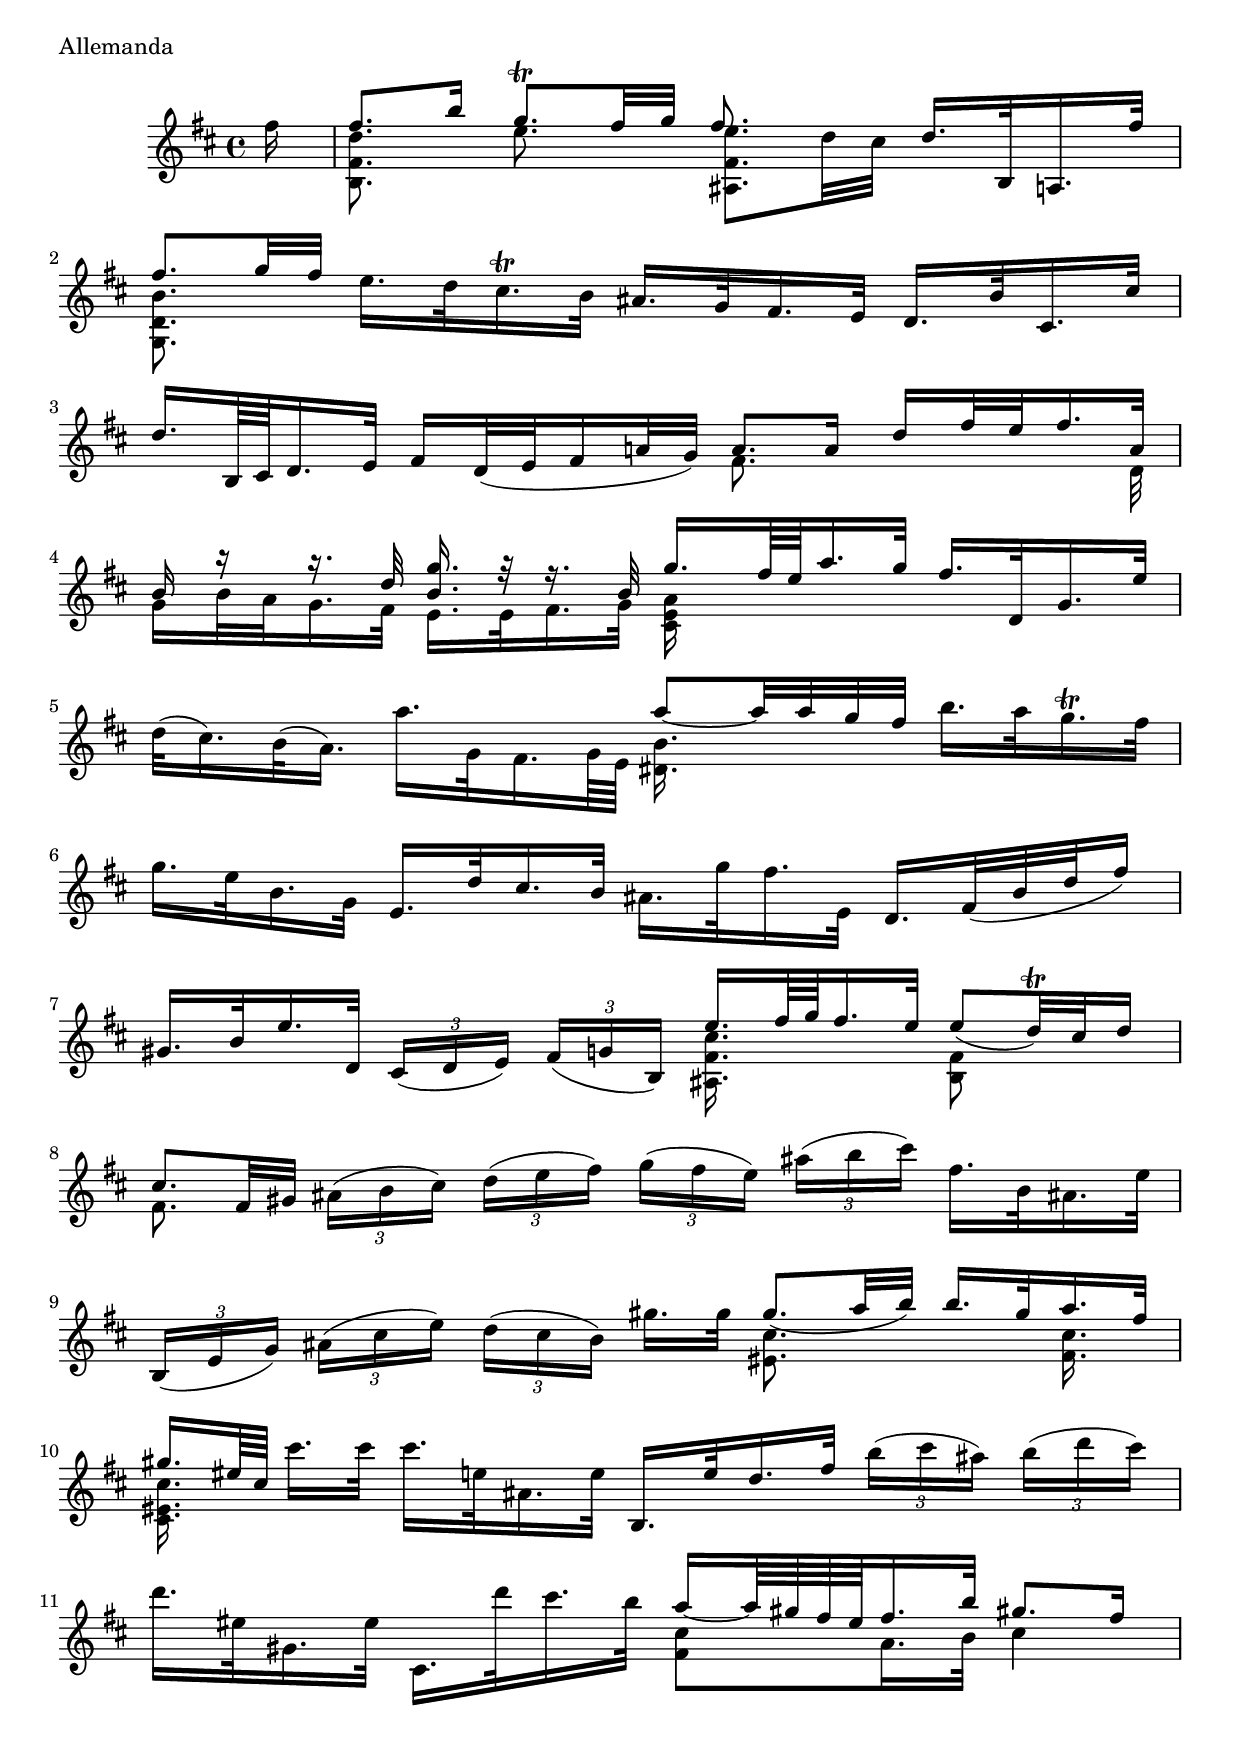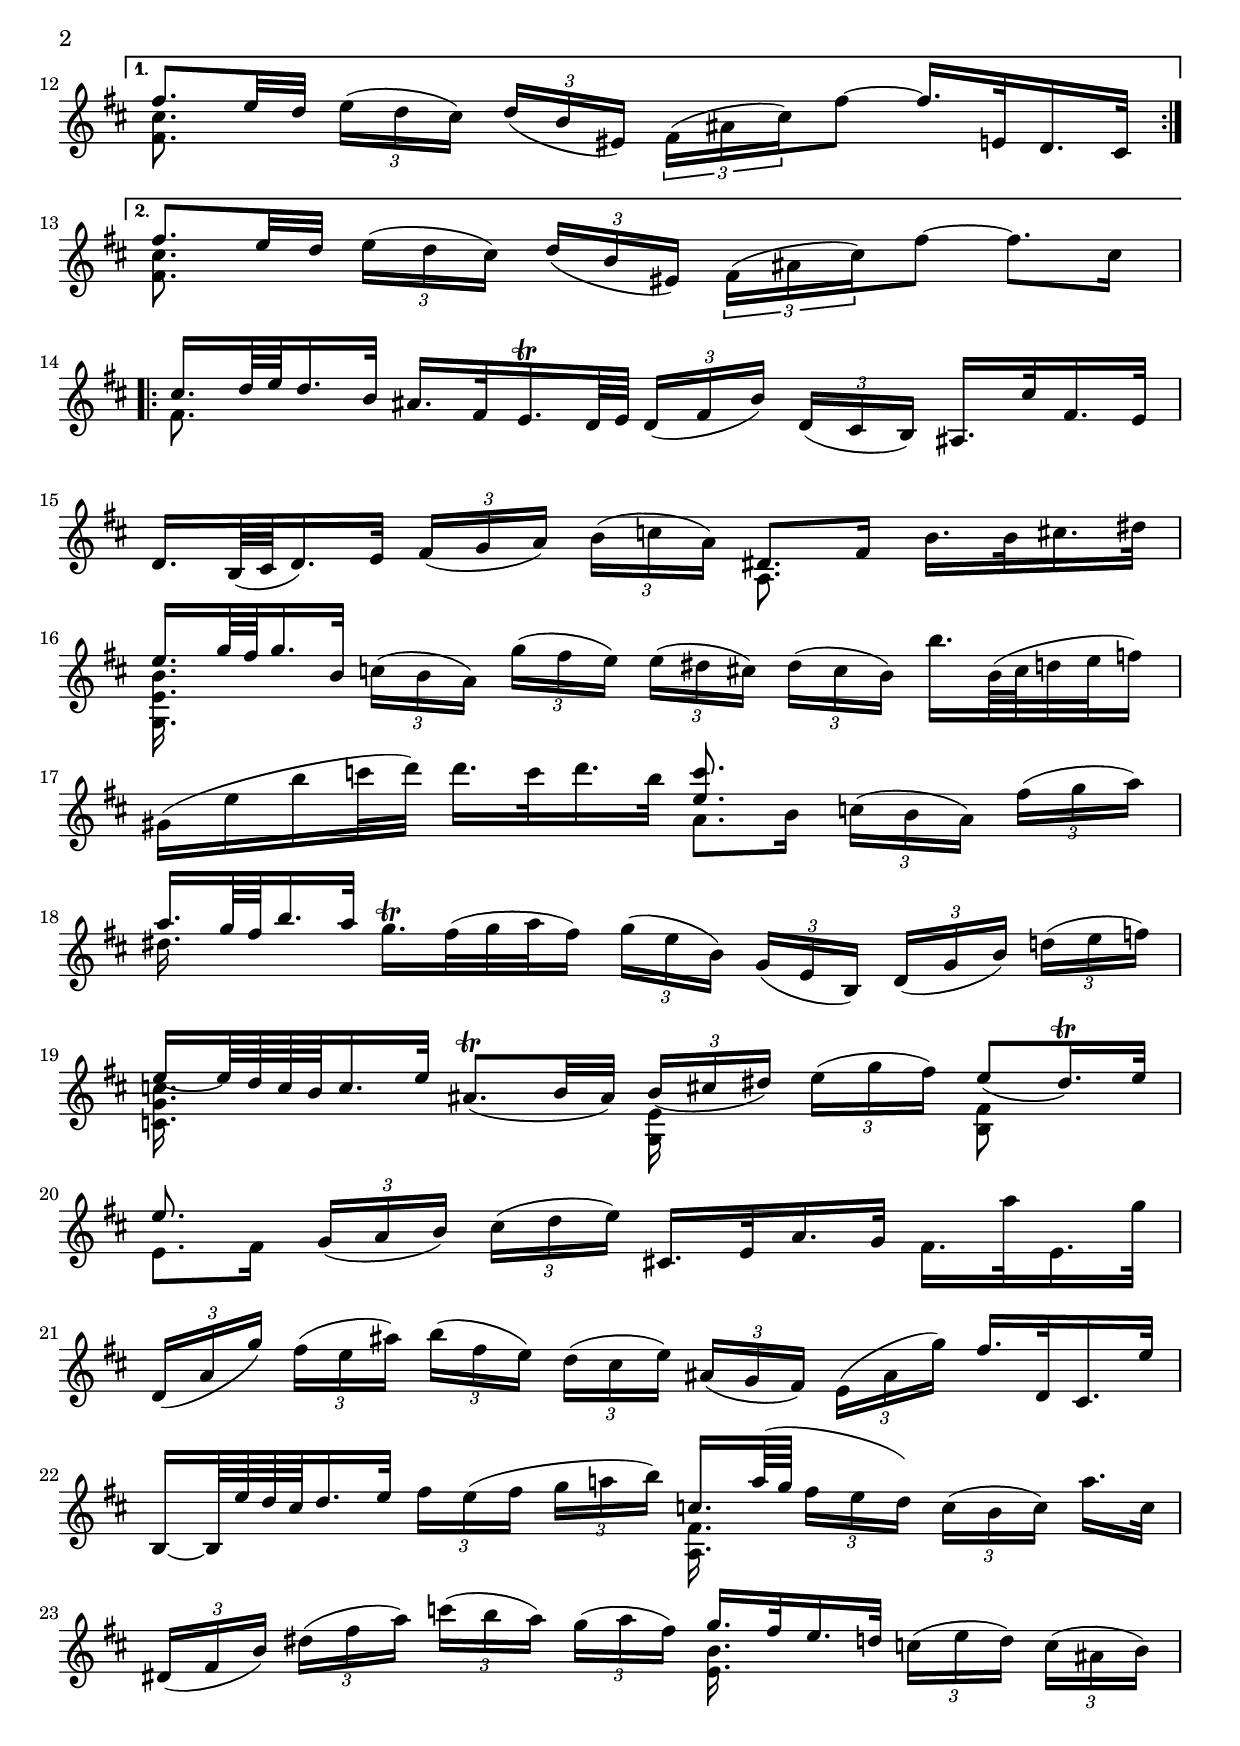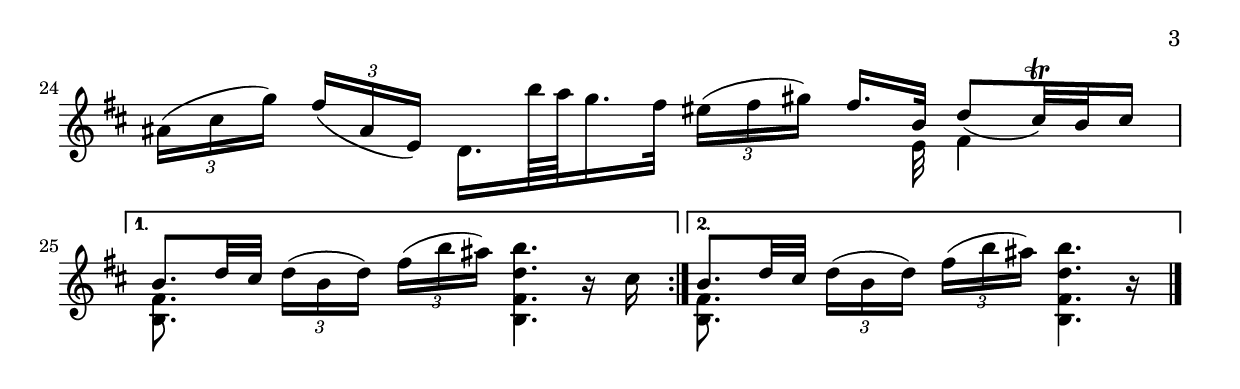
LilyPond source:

\version "2.24.3"

% Movement 1, Allemanda

\version "2.24.3"

iA =  {
  \tupletSpan 8
  \set autoBeaming = ##f
  s16 |
  \stemDown
  <d'' fis' b>8.  s16  e''8.  s16 <e'' fis' ais>8.[  d''32 cis''32]
  \stemNeutral   d''16.[  b32  a16.  fis''32]  |
  % 2
  \stemUp  fis''8.[  g''32  fis''32] \stemNeutral
   e''16.[  d''32 cis''16.\trill  b'32]  ais'16.[  g'32  fis'16.  e'32]
   d'16.[  b'32  cis'16.  cis''32]  |
  % 3
   d''16.[  b64  cis'64  d'16.  e'32]
   fis'16[  d'32(  e'32 fis'16  a'!32   g'32)] \stemUp  a'8.[  a'16]
   d''16[  fis''32  e''32  fis''16.  a'32] |
  % 4
  b'16 r16 r16. d''32  <g'' b'>16. r32 r16. b'32
   g''16.[ fis''64  e''64  a''16.  g''32]
  \stemNeutral  fis''16.[  d'32  g'16. e''32]  |
  % 5
   d''32[(   cis''16.)  b'32(   a'16.)]   a''16.[  g'32  fis'16. g'64  e'64]
  \stemDown <b' dis'>16. s32 s4. |  s1 |
  % 7
  s2 \stemUp  e''16.[  fis''64  g''64  fis''16.  e''32]
   e''8[(   d''32)\trill cis''32  d''16]  |
  % 8
   cis''8.[  fis'32  gis'32] \stemNeutral \tuplet 3/2
  { ais'16[(  b'   cis'')]  d''[(  e''   fis'')]
   g''[(  fis''   e'')]  ais''[(  b''   cis''')]}
   fis''16.[  b'32  ais'!16. e''32]  |
  % 9
  \tuplet 3/2 { b16[(  e'16   g'16)]   ais'16[(  cis''16   e''16)]
   d''16[(  cis''16   b'16)]}   gis''16.[  gis''32] \stemUp
   gis''8.[(  a''32  b''32)]   b''16.[  gis''32  a''16.  fis''32]  |
  % 10
   gis''16.[  eis''64  cis''64] \stemNeutral   cis'''16.[  cis'''32]
   cis'''16.[ e''32  ais'16.  e''32]   b16.[  e''32  d''16.  fis''32]
  \tuplet 3/2 { b''16[(  cis'''16   ais''16)]   b''16[(  d'''16   cis'''16)]}  |
  % 11
   d'''16.[  eis''32  gis'16.  eis''32]
   cis'16.[  d'''32  cis'''16.  b''32]
  \stemUp
   a''16[ ~ a''64  gis''64  fis''64  eis''64 fis''16.  b''32]
   gis''!8.[  fis''16]  |
  % 12, prima volta
   fis''8.[  e''32  d''32] \stemNeutral  \tuplet 3/2
    { e''16[(  d''  cis'')]   d''[( b'   eis')]   fis'[(  ais'   cis'')}
    fis''8] ~  fis''16.[ e'32  d'16.  cis'32]
  % 12, seconda volta
  \stemUp  fis''8.[  e''32  d''32]  \stemNeutral \tuplet 3/2
    { e''16[(  d''  cis'')]   d''[( b'   eis')]   fis'[(  ais'   cis'')}
    fis''8] ~  fis''8.[ cis''16]

  % 13
  \stemUp
   cis''16.[  d''64  e''64  d''16.  b'32] \stemNeutral
   ais'16.[  fis'32 e'16.\trill  d'64  e'64] \tuplet 3/2
  { d'16[(  fis'   b')]   d'[(  cis'  b)]}  ais16.[ cis''32 fis'16. e'32] |
  % 14
   d'16.[  b64(  cis'64   d'16.)  e'32]  \tuplet 3/2
  { fis'16[(  g'   a')]  b'[(  c''   a')]} \stemUp
   dis'8.[  fis'16] \stemNeutral  b'16.[  b'32 cis''16.  dis''32]  |
  % 15
  \stemUp
   e''16.[  g''64  fis''64  g''16.  b'32] \stemNeutral \tuplet 3/2
  { c''16[( b'  a')]  g''[( fis''  e'')]  e''[( dis''  cis'')]  dis''[( cis''  b')]}
   b''16.[  b'64(  cis''64 d''32  e''32   f''16)]  |
  % 16
   gis'16[(  e''16  b''16  c'''32   d'''32)]
   d'''16.[  c'''32 d'''16.  b''32]
  \stemUp <c''' e''>8. s16*5  |
  % 17
  \stemDown dis''16.  s32*29  |
  % 18
  <c'' g' c'>16.  s32*13  <e' g>16  s8.  <fis' b>8 s8  |
  % 19
   e'8.[  fis'16] \stemNeutral  \tuplet 3/2 { g'16[( a'  b')]  cis''[( d''  e'')]}
   cis'!16.[  e'32  a'16.  g'32]
   fis'16.[  a''32 e'16.  g''32]  |
  % 20
  \tuplet 3/2 { d'16[(  a'   g'')]   fis''[(  e''   ais'')]  b''[( fis''  e'')]
   d''[(  cis''   e'')]   ais'[( g'  fis')]  e'[( ais'  g'')] }
   fis''16.[ d'32 cis'16. e''32] |
  % 21
   b16[ ~ b64  e''64  d''64  cis''64  d''16.  e''32]
  \tuplet 3/2 { fis''16[  e''(  fis'']   g''[  a''!   b'')]}
  \stemUp  c''16.[  a''64(  g''64] \stemNeutral \tuplet 3/2
  { fis''16[  e''   d'')]  c''[( b'  c'')]}   a''16.[  c''32]  |
  % 22
  \tuplet 3/2 { dis'16[(  fis'   b')]   dis''[(  fis''   a'')]
   c'''[(  b''   a'')]   g''[(  a''   fis'')]} \stemUp
   g''16.[  fis''32  e''16.  d''32] \stemNeutral \tuplet 3/2
  { c''16[(  e''   d'')]  c''[(  ais'   b')]}  |
  % 23
  \tuplet 3/2 { ais'[(  cis''   g'')]   fis''[(  ais'   e')]}
   d'16.[  b''64  a''64  g''16.  fis''32]
  \tuplet 3/2 { eis''16[(  fis''  gis'')]} \stemUp  fis''16.[  b'32]
   d''8[(   cis''32)\trill  b'32  cis''16]  |
  % 24, prima volta
  \stemUp  b'8.[  d''32 cis''32] \stemNeutral \tuplet 3/2
    { d''16[(  b'   d'')]   fis''[(  b''  ais'')]}
    <b'' d'' fis' b>4. r16  cis''16
  %24, seconda volta
  \stemUp  b'8.[  d''32 cis''32] \stemNeutral \tuplet 3/2
    { d''16[(  b'   d'')]   fis''[(  b''  ais'')]}
    <b'' d'' fis' b>4. r16
}

iB =  {
  \tupletSpan 8
  \set autoBeaming = ##f
  fis''16
  \stemUp
   fis''8.[  b''16]   g''8.[\trill  fis''32  g''32] fis''8. s16*5  |
  % 2
  \stemDown
  <b' d' g>8. s16*13  |
  % 3
  s2 fis'8. s4 s32 d'32 |
  % 4
   g'16[  b'32  a'32  g'16.  fis'32]  e'16.[  e'32  fis'16. g'32]
  <a' e' cis'>16  s16*7
  % 5
  s2 \stemUp  a''8[ ~ a''32  a''32  g''32  fis''32] \stemNeutral
   b''16.[  a''32  g''16.\trill  fis''32]  |
  % 6
   g''16.[  e''32  b'16.  g'32]   e'16.[  d''32  cis''16. b'32]
   ais'16.[  g''32  fis''16.  e'32]
   d'16.[  fis'32( b'32  d''32   fis''16)]  |
  % 7
   gis'16.[  b'32  e''16.  d'32] \tuplet 3/2
  { cis'16[(  d'   e')]  fis'[( g'  b)]} % g=>>gis?
  \stemDown <cis'' fis' ais>16.  s32*5  <fis' b>8 s8  |
  % 8
  fis'8. s16 s4*3 |
  % 9
  s2 <cis'' eis'>8. s16*3  <cis'' fis'>16.  s32  |
  % 10
  <cis'' eis' cis'>16.  s32 s4. s2 |
  % 11
  s2 <cis'' fis'>8[  a'16.  b'32]  cis''4
  % 12, prima volta
  <cis'' fis'>8. s16*13
  %12, seconda volta
  <cis'' fis'>8. s16*13

  % 13
  fis'8.  s16 s4*3
  % 14
  s2 a8.  s16*5  |
  % 15
  <b' e' g>16. s32 s8*7
  % 16
  s2  a'8.[  b'16] \stemNeutral \tuplet 3/2
  { c''16[(  b'16   a'16)]  fis''16[(  g''16  a''16)]}  |
  % 17
  \stemUp
   a''16.[  g''64  fis''64  b''16.  a''32]  \stemNeutral
   g''16.[\trill  fis''32(  g''32  a''32   fis''16)]  \tuplet 3/2
  { g''16[( e''  b')]  g'[( e'  b)]  d'[( g'  b')]  d''[( e''  f'')]} |
  % 18
  \stemUp
   e''16[ ~ e''64  d''64  c''64  b'64  c''16.  e''32]
  \stemNeutral  ais'8.[\trill(  b'32   ais'32)]  \tuplet 3/2
  {\stemUp  b'16[(  cis''   dis'')]  \stemNeutral  e''[( g''   fis'')]}
  \stemUp  e''8[(   dis''16.)\trill  e''32]  |
  % 19
  e''8. s16 s4*3 | s1 |
  % 21
  \stemDown
  s2 <fis' a>16.  s32 s8*3
  % 22
  s2 <b' e'>16. s32 s8*3
  % 23
  s2 s8 s16. e'32  fis'4  |
  % 24, prima volta
  <fis' b>8. s16 s2 s4
  % 24, seconda volta
  <fis' b>8. s16 s2 s8.
}

iNotes =  \context Staff <<
  \context Voice=A \iA
  \context Voice=B \iB
>>


iViolinGlobal =   {
  \clef "treble"
  \key d\major
  \time 4/4
  \partial 16
  \repeat "volta" 2 {
    s16 | s1*11 |
  }
  \alternative {
    { s1 }
    { s1 }
  }

  \repeat "volta" 2 {
    s1*11
  }
  \alternative {
    { s1 }
    { s16*15 \bar "|." }
  }
}

iViolinScripts =  {
}

iViolinStaff =  \context Staff <<
  \iNotes
  \iViolinGlobal
  \iViolinScripts
>>

\score {
  \iViolinStaff
  \layout { }
  
  \midi {
    \tempo 4 = 32
    }


  \header {
    piece = "Allemanda"
    opus = ""
  }
}
